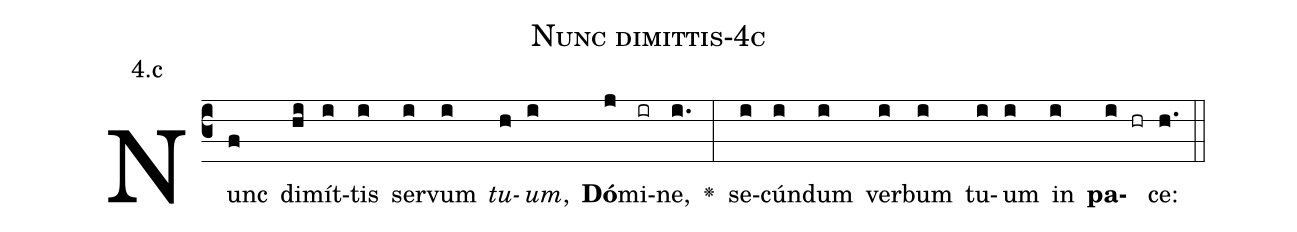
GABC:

name: Nunc dimittis-4c;
annotation: 4.c;
%%
(c3)Nunc(f) di(hi)mít(i)tis(i) ser(i)vum(i) <i>tu</i>(h)<i>um</i>,(i) <b>Dó</b>(j)mi(ir)ne,(i.) <v>\greheightstar</v>(:) se(i)cún(i)dum(i) ver(i)bum(i) tu(i)um(i) in(i) <b>pa</b>(i hr)ce:(h.) (::)


%E(i) u(i) o(i) u(i) a(i) e.(h.) (::)
